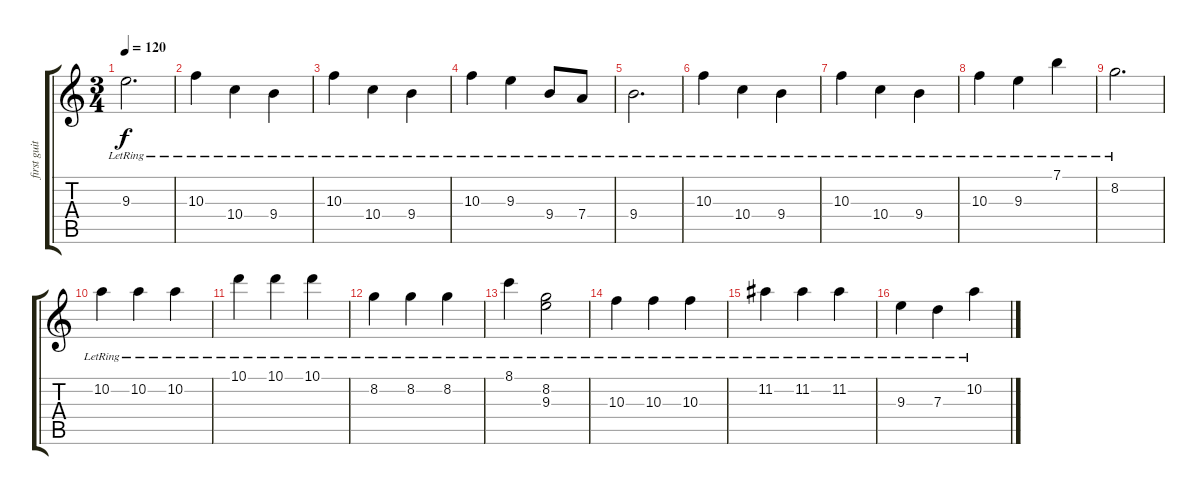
\track ("first guitar" "first guit") {instrument acousticguitarsteel}
\staff {score tabs}
\tuning (E4 B3 G3 D3 A2 E2) {hide}
\ts (3 4)
\tempo 120
\clef g2
\ks c
9.3{lr}.2{d dy f} |
10.3{lr}.4 10.4{lr}.4 9.4{lr}.4 |
10.3{lr}.4 10.4{lr}.4 9.4{lr}.4 |
10.3{lr}.4 9.3{lr}.4 9.4{lr}.8 7.4{lr}.8 |
9.4{lr}.2{d} |
10.3{lr}.4 10.4{lr}.4 9.4{lr}.4 |
10.3{lr}.4 10.4{lr}.4 9.4{lr}.4 |
10.3{lr}.4 9.3{lr}.4 7.1{lr}.4 |
8.2{lr}.2{d} |
10.2{lr}.4 10.2{lr}.4 10.2{lr}.4 |
10.1{lr}.4 10.1{lr}.4 10.1{lr}.4 |
8.2{lr}.4 8.2{lr}.4 8.2{lr}.4 |
8.1{lr}.4 (8.2{lr} 9.3{lr}).2 |
10.3{lr}.4 10.3{lr}.4 10.3{lr}.4 |
11.2{lr}.4 11.2{lr}.4 11.2{lr}.4 |
9.3{lr}.4 7.3{lr}.4 10.2{lr}.4
